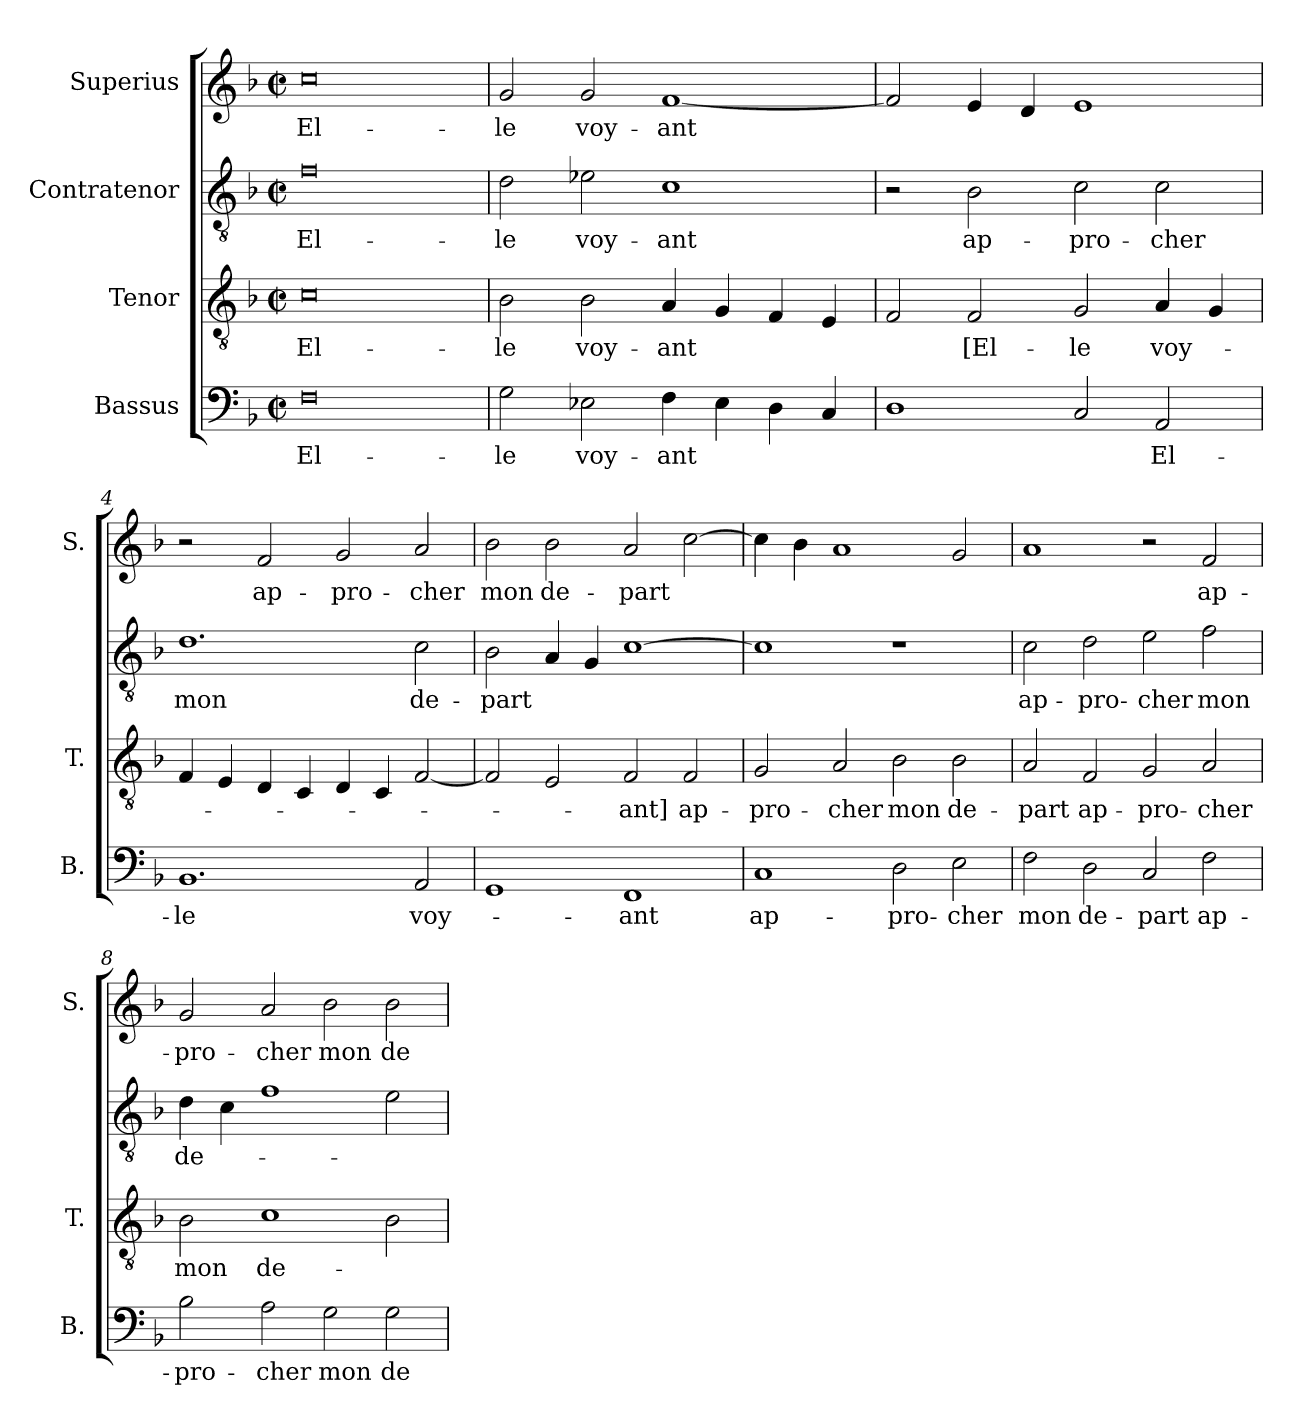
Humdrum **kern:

**kern	**text	**kern	**text	**kern	**text	**kern	**text
*part4	*part4	*part3	*part3	*part2	*part2	*part1	*part1
*staff4	*staff4	*staff3	*staff3	*staff2	*staff2	*staff1	*staff1
*I"Bassus	*	*I"Tenor	*	*I"Contratenor	*	*I"Superius	*
*I'B.	*	*I'T.	*	*	*	*I'S.	*
*clefF4	*	*clefGv2	*	*clefGv2	*	*clefG2	*
*k[b-]	*	*k[b-]	*	*k[b-]	*	*k[b-]	*
*F:	*	*F:	*	*F:	*	*F:	*
*M2/2	*	*M2/2	*	*M2/2	*	*M2/2	*
*met(c|)	*	*met(c|)	*	*met(c|)	*	*met(c|)	*
=1	=1	=1	=1	=1	=1	=1	=1
0F\	El-	0c\	El-	0f\	El-	0cc\	El-
=2	=2	=2	=2	=2	=2	=2	=2
2G\	-le	2B-\	-le	2d\	-le	2g/	-le
2E-X\	voy-	2B-\	voy-	2e-X\	voy-	2g/	voy-
4F\	-ant	4A/	-ant	1c\	-ant	[1f/	-ant
4E-\	.	4G/	.	.	.	.	.
4D\	.	4F/	.	.	.	.	.
4C/	.	4E/	.	.	.	.	.
=3	=3	=3	=3	=3	=3	=3	=3
1D\	.	2F/	.	2r	.	2f/]	.
.	.	2F/	[El-	2B-\	ap-	4e/	.
.	.	.	.	.	.	4d/	.
2C/	.	2G/	-le	2c\	-pro-	1e/	.
2AA/	El-	4A/	voy-	2c\	-cher	.	.
.	.	4G/	.	.	.	.	.
=4	=4	=4	=4	=4	=4	=4	=4
1.BB-/	-le	4F/	.	1.d\	mon	2r	.
.	.	4E/	.	.	.	.	.
.	.	4D/	.	.	.	2f/	ap-
.	.	4C/	.	.	.	.	.
.	.	4D/	.	.	.	2g/	-pro-
.	.	4C/	.	.	.	.	.
2AA/	voy-	[2F/	.	2c\	de-	2a/	-cher
=5	=5	=5	=5	=5	=5	=5	=5
1GG/	.	2F/]	.	2B-\	-part	2b-\	mon
.	.	2E/	.	4A/	.	2b-\	de-
.	.	.	.	4G/	.	.	.
1FF/	-ant	2F/	-ant]	[1c\	.	2a/	-part
.	.	2F/	ap-	.	.	[2cc\	.
!!LO:LB:g=z
=6	=6	=6	=6	=6	=6	=6	=6
1C/	ap-	2G/	-pro-	1c\]	.	4cc\]	.
.	.	.	.	.	.	4b-\	.
.	.	2A/	-cher	.	.	1a/	.
2D\	-pro-	2B-\	mon	1r	.	.	.
2E\	-cher	2B-\	de-	.	.	2g/	.
=7	=7	=7	=7	=7	=7	=7	=7
2F\	mon	2A/	-part	2c\	ap-	1a/	.
2D\	de-	2F/	ap-	2d\	-pro-	.	.
2C/	-part	2G/	-pro-	2e\	-cher	2r	.
2F\	ap-	2A/	-cher	2f\	mon	2f/	ap-
=8	=8	=8	=8	=8	=8	=8	=8
2B-\	-pro-	2B-\	mon	4d\	de-	2g/	-pro-
.	.	.	.	4c\	.	.	.
2A\	-cher	1c\	de-	1f\	.	2a/	-cher
2G\	mon	.	.	.	.	2b-\	mon
2G\	de-	2B-\	.	2e\	.	2b-\	de-
=	=	=	=	=	=	=	=
*-	*-	*-	*-	*-	*-	*-	*-
